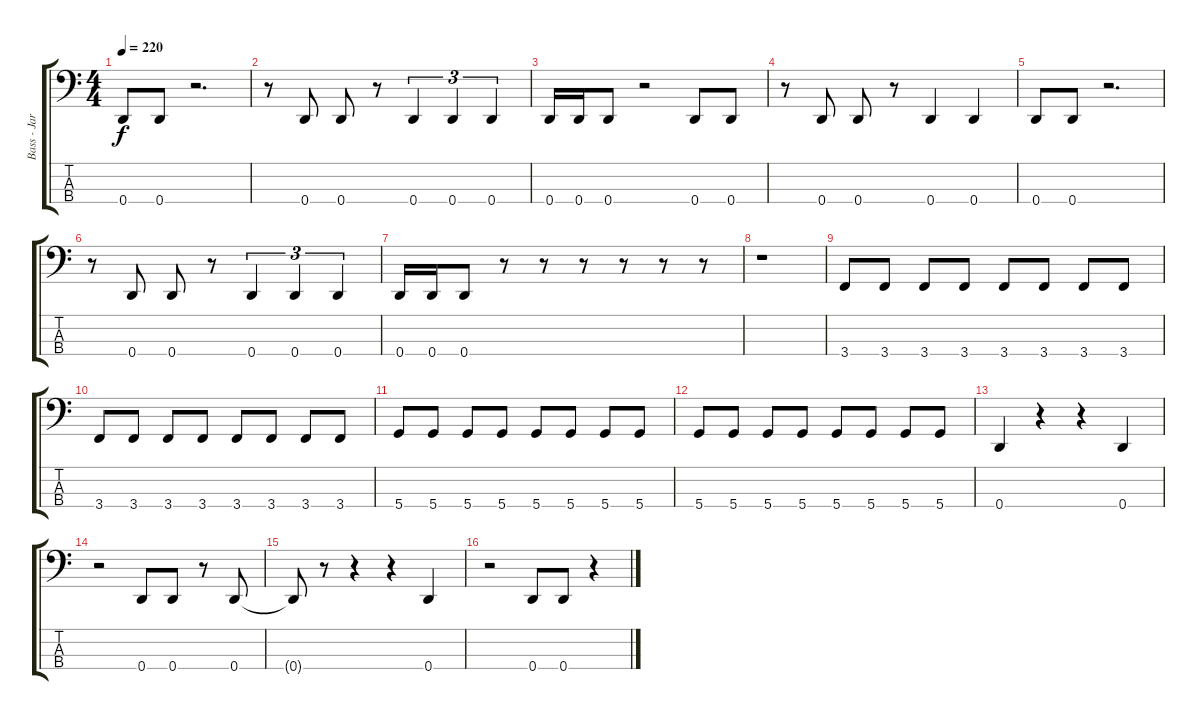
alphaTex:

\track ("Bass - Jared Warth" "Bass - Jar") {instrument electricbasspick}
\staff {score tabs}
\tuning (G2 D2 A1 D1) {hide}
\ts (4 4)
\tempo 220
\clef f4
\ks c
0.4.8{dy f} 0.4.8 r.2{d} |
r.8 0.4.8 0.4.8 r.8 0.4.4{tu (3 2)} 0.4.4{tu (3 2)} 0.4.4{tu (3 2)} |
0.4.16 0.4.16 0.4.8 r.2 0.4.8 0.4.8 |
r.8 0.4.8 0.4.8 r.8 0.4.4 0.4.4 |
0.4.8 0.4.8 r.2{d} |
r.8 0.4.8 0.4.8 r.8 0.4.4{tu (3 2)} 0.4.4{tu (3 2)} 0.4.4{tu (3 2)} |
0.4.16 0.4.16 0.4.8 r.8 r.8 r.8 r.8 r.8 r.8 |
r.1 |
3.4.8 3.4.8 3.4.8 3.4.8 3.4.8 3.4.8 3.4.8 3.4.8 |
3.4.8 3.4.8 3.4.8 3.4.8 3.4.8 3.4.8 3.4.8 3.4.8 |
5.4.8 5.4.8 5.4.8 5.4.8 5.4.8 5.4.8 5.4.8 5.4.8 |
5.4.8 5.4.8 5.4.8 5.4.8 5.4.8 5.4.8 5.4.8 5.4.8 |
0.4.4 r.4 r.4 0.4.4 |
r.2 0.4.8 0.4.8 r.8 0.4.8 |
0.4{t}.8 r.8 r.4 r.4 0.4.4 |
r.2 0.4.8 0.4.8 r.4
